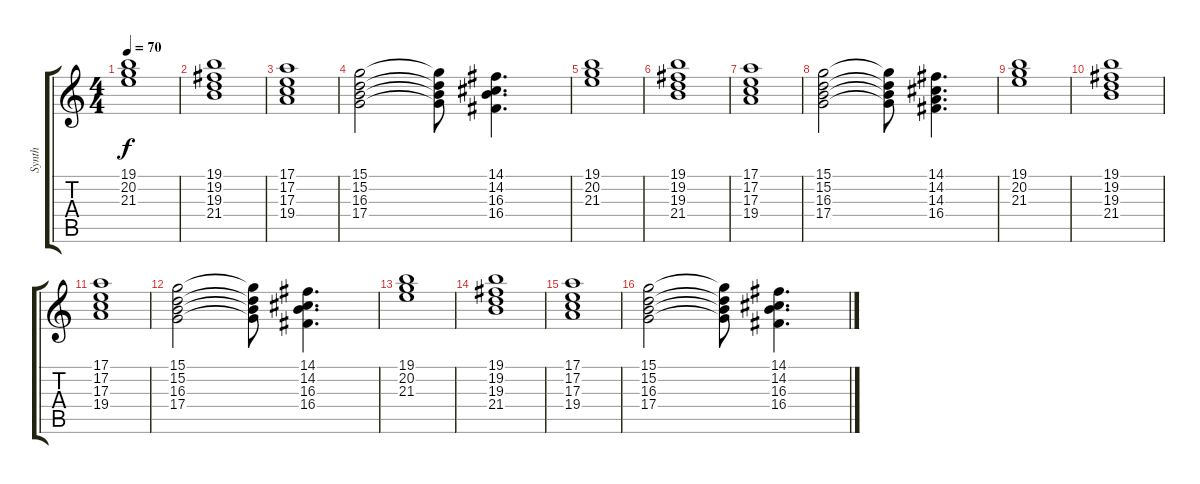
\track ("Synth" "Synth") {instrument stringensemble2}
\staff {score tabs}
\tuning (E4 B3 G3 D3 A2 E2) {hide}
\ts (4 4)
\tempo 70
\clef g2
\ks c
(19.1 20.2 21.3).1{dy f volume 8 instrument stringensemble2} |
(19.1 19.2 19.3 21.4).1 |
(17.1 17.2 17.3 19.4).1 |
(15.1 15.2 16.3 17.4).2 (15.1{t} 15.2{t} 16.3{t} 17.4{t}).8 (14.1 14.2 16.3 16.4).4{d} |
(19.1 20.2 21.3).1 |
(19.1 19.2 19.3 21.4).1 |
(17.1 17.2 17.3 19.4).1 |
(15.1 15.2 16.3 17.4).2 (15.1{t} 15.2{t} 16.3{t} 17.4{t}).8 (14.1 14.2 14.3 16.4).4{d} |
(19.1 20.2 21.3).1{volume 8} |
(19.1 19.2 19.3 21.4).1 |
(17.1 17.2 17.3 19.4).1 |
(15.1 15.2 16.3 17.4).2 (15.1{t} 15.2{t} 16.3{t} 17.4{t}).8 (14.1 14.2 16.3 16.4).4{d} |
(19.1 20.2 21.3).1 |
(19.1 19.2 19.3 21.4).1 |
(17.1 17.2 17.3 19.4).1 |
(15.1 15.2 16.3 17.4).2 (15.1{t} 15.2{t} 16.3{t} 17.4{t}).8 (14.1 14.2 16.3 16.4).4{d}
